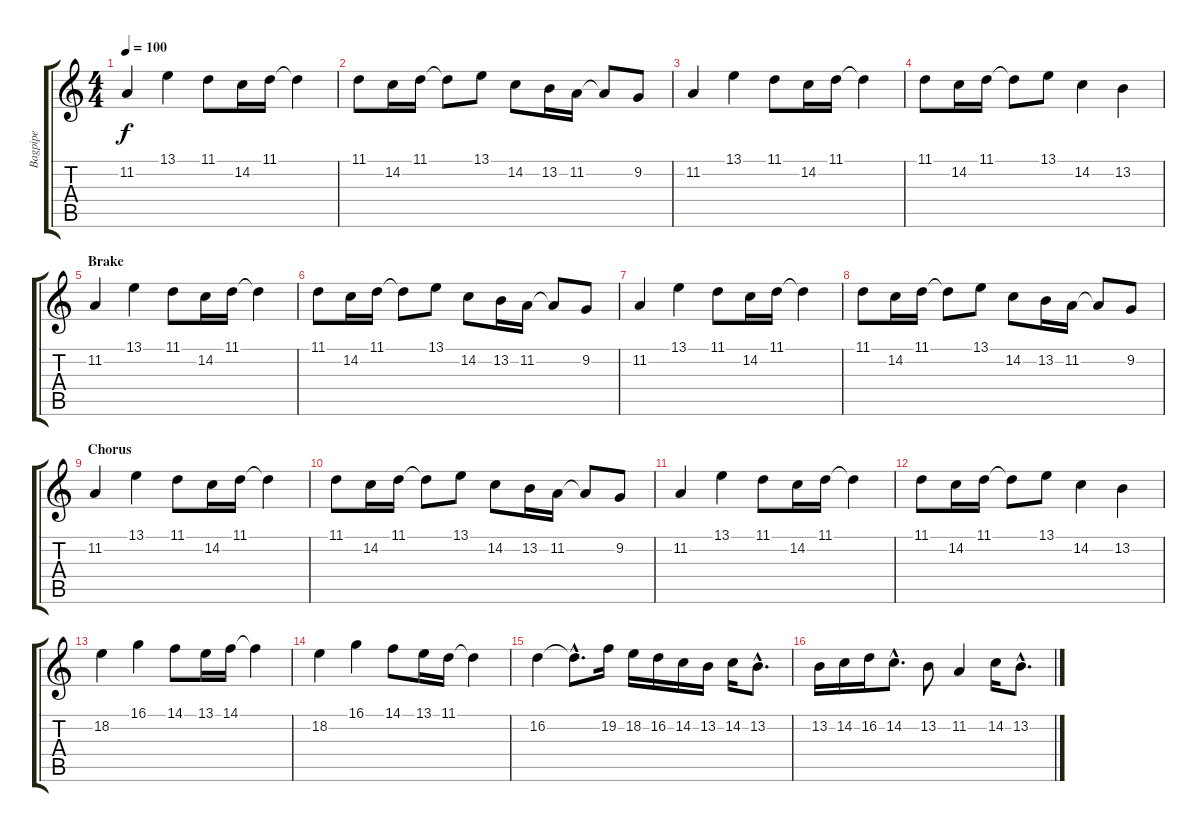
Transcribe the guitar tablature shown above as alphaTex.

\track ("Bagpipe" "Bagpipe") {instrument bagpipe}
\staff {score tabs}
\tuning (Eb4 Bb3 Gb3 Db3 Ab2 Db2) {hide}
\ts (4 4)
\tempo 100
\clef g2
\ks c
11.2.4{dy f} 13.1.4 11.1.8 14.2.16 11.1.16 11.1{t}.4 |
11.1.8 14.2.16 11.1.16 11.1{t}.8 13.1.8 14.2.8 13.2.16 11.2.16 11.2{t}.8 9.2.8 |
11.2.4 13.1.4 11.1.8 14.2.16 11.1.16 11.1{t}.4 |
11.1.8 14.2.16 11.1.16 11.1{t}.8 13.1.8 14.2.4 13.2.4 |
\section ("" "Brake")
11.2.4 13.1.4 11.1.8 14.2.16 11.1.16 11.1{t}.4 |
11.1.8 14.2.16 11.1.16 11.1{t}.8 13.1.8 14.2.8 13.2.16 11.2.16 11.2{t}.8 9.2.8 |
11.2.4 13.1.4 11.1.8 14.2.16 11.1.16 11.1{t}.4 |
11.1.8 14.2.16 11.1.16 11.1{t}.8 13.1.8 14.2.8 13.2.16 11.2.16 11.2{t}.8 9.2.8 |
\section ("" "Chorus")
11.2.4 13.1.4 11.1.8 14.2.16 11.1.16 11.1{t}.4 |
11.1.8 14.2.16 11.1.16 11.1{t}.8 13.1.8 14.2.8 13.2.16 11.2.16 11.2{t}.8 9.2.8 |
11.2.4 13.1.4 11.1.8 14.2.16 11.1.16 11.1{t}.4 |
11.1.8 14.2.16 11.1.16 11.1{t}.8 13.1.8 14.2.4 13.2.4 |
18.2.4 16.1.4 14.1.8 13.1.16 14.1.16 14.1{t}.4 |
18.2.4 16.1.4 14.1.8 13.1.16 11.1.16 11.1{t}.4 |
16.2.4 16.2{hac t}.8{d} 19.2.16 18.2.16 16.2.16 14.2.16 13.2.16 14.2.16 13.2{hac}.8{d} |
13.2.16 14.2.16 16.2.16 14.2{hac}.8{d} 13.2.8 11.2.4 14.2.16 13.2{hac}.8{d}
